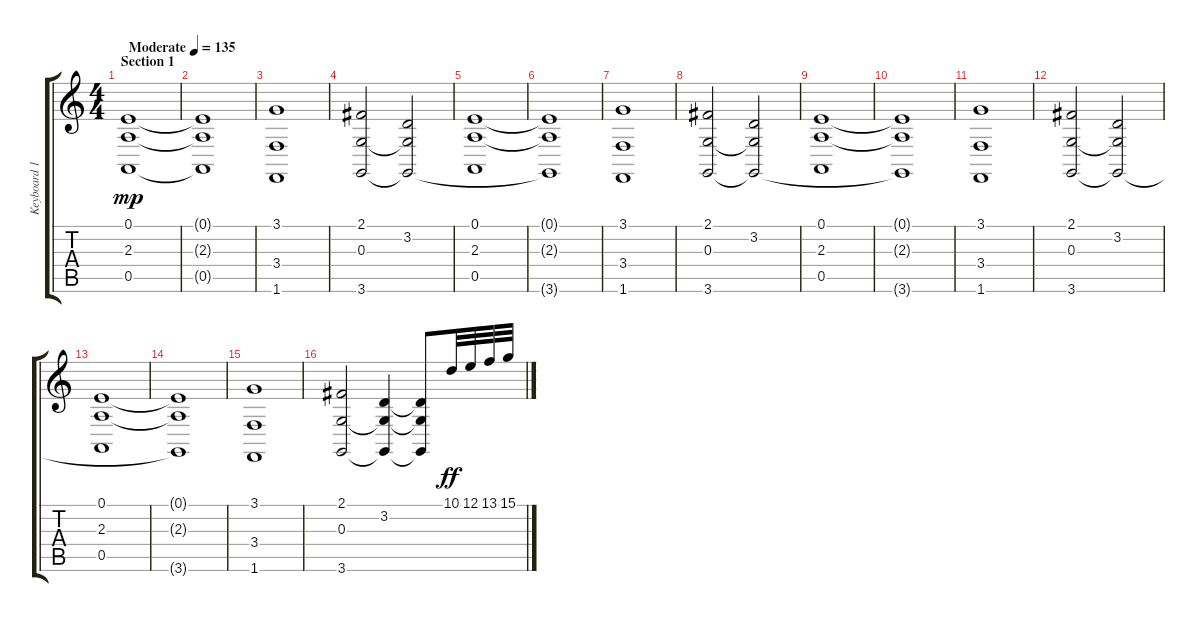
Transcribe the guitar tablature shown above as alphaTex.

\track ("Keyboard 1" "Keyboard 1") {instrument stringensemble1}
\staff {score tabs}
\tuning (E4 B3 G3 D3 A2 E2) {hide}
\ts (4 4)
\section ("" "Section 1")
\tempo (135 "Moderate")
\clef g2
\ks c
(0.1 2.3 0.5).1{dy mp instrument stringensemble1} |
(0.1{t} 2.3{t} 0.5{t}).1 |
(3.1 3.4 1.6).1 |
(2.1 0.3 3.6).2 (3.2 0.3{t} 3.6{t}).2 |
(0.1 2.3 0.5).1 |
(0.1{t} 2.3{t} 3.6{t}).1 |
(3.1 3.4 1.6).1 |
(2.1 0.3 3.6).2 (3.2 0.3{t} 3.6{t}).2 |
(0.1 2.3 0.5).1 |
(0.1{t} 2.3{t} 3.6{t}).1 |
(3.1 3.4 1.6).1 |
(2.1 0.3 3.6).2 (3.2 0.3{t} 3.6{t}).2 |
(0.1 2.3 0.5).1 |
(0.1{t} 2.3{t} 3.6{t}).1 |
(3.1 3.4 1.6).1 |
(2.1 0.3 3.6).2 (3.2 0.3{t} 3.6{t}).4 (3.2{t} 0.3{t} 3.6{t}).8 10.1.32{dy ff} 12.1.32 13.1.32 15.1.32
